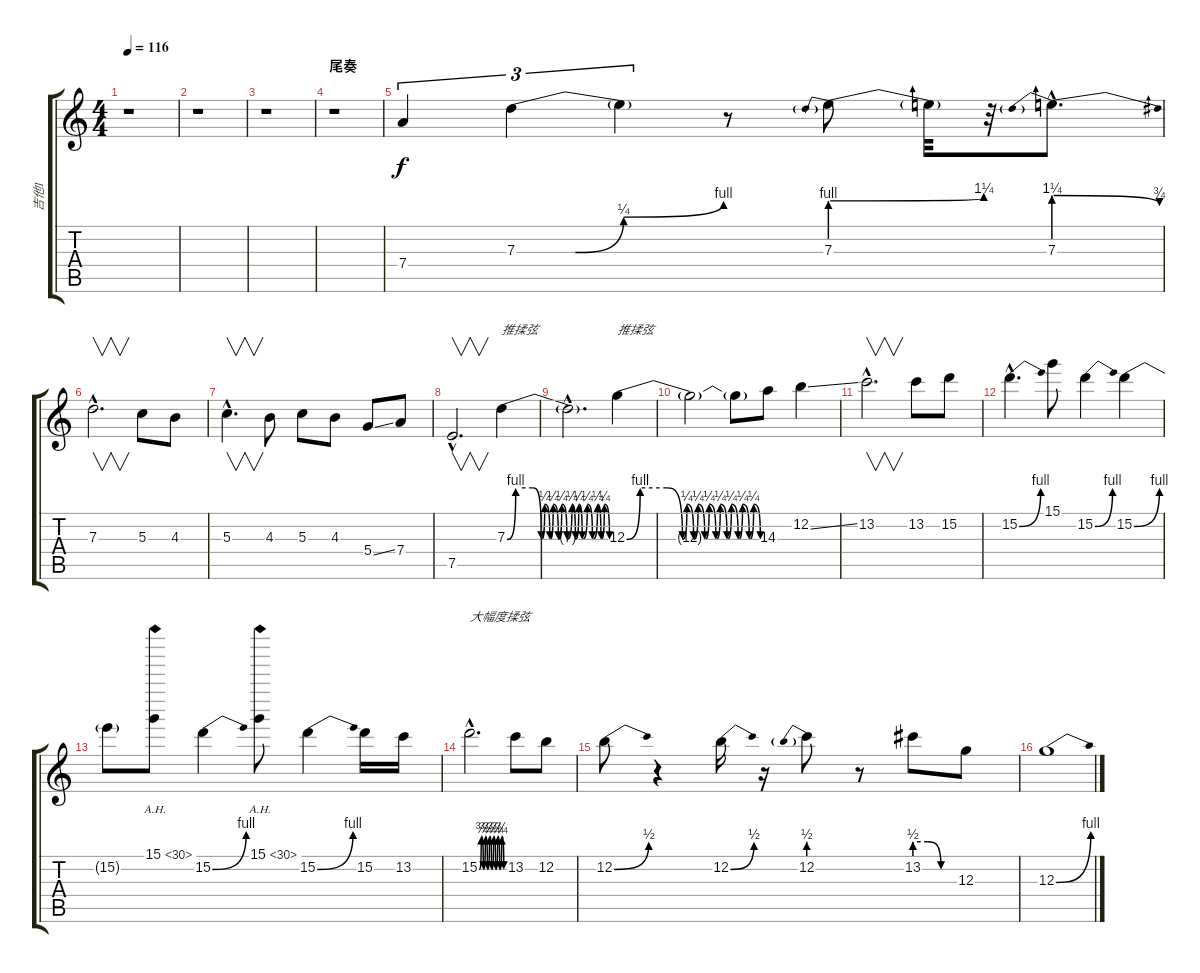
\track ("吉他1" "吉他1") {instrument distortionguitar}
\staff {score tabs}
\tuning (E4 B3 G3 D3 A2 E2) {hide}
\ts (4 4)
\tempo 116
\clef g2
\ks c
r.1{dy f} |
r.1 |
r.1 |
\section ("" "尾奏")
r.1 |
7.4.4{tu (3 2)} 7.3{be (custom 0 0 17 0 31 1 60 4)}.4{tu (3 2)} 7.3{t}.4{tu (3 2)} r.8 7.3{be (prebendbend 0 4 60 5)}.8 7.3{t}.32 r.32 7.3{be (prebendrelease 0 5 60 3) hac}.8{d} |
7.3{hac}.2{v d} 5.3.8 4.3.8 |
5.3{hac}.4{v d} 4.3.8 5.3.8 4.3.8 5.4{ss}.8 7.4.8 |
7.5{hac}.2{v d} 7.3{be (custom 0 0 5 4 15 4 20 0 22 1 25 0 27 1 30 0 32 1 35 0 38 1 40 0 42 1 44 0 47 1 50 0 53 1 55 0 57 1 60 0)}.4{txt "推揉弦"} |
7.3{hac t}.2{d} 12.3{be (custom 0 0 6 4 18 4 25 0 27 1 30 0 32 1 35 0 37 1 40 0 42 1 45 0 47 1 50 0 52 1 55 0 57 1 60 0)}.4{txt "推揉弦"} |
12.3{t}.2 12.3{t}.8 14.3.8 12.2{ss}.4 |
13.2{hac}.2{v d} 13.2.8 15.2.8 |
15.2{be (bend 0 0 60 4) hac}.4{d} 15.1.8 15.2{be (bend 0 0 60 4)}.4 15.2{be (bend 0 0 60 4)}.4 |
15.2{t}.8 15.1{ah 15}.8 15.2{be (bend 0 0 60 4)}.4 15.1{ah 15}.8 15.2{be (bend 0 0 60 4)}.4 15.2.16 13.2.16 |
15.2{be (custom 0 0 5 3 10 0 15 3 20 0 25 3 30 0 35 3 40 0 45 3 50 0 55 3 60 0) hac}.2{d txt "大幅度揉弦"} 13.2.8 12.2.8 |
12.2{be (bend 0 0 60 2)}.8 r.4 12.2{be (bend 0 0 60 2)}.16 r.16 12.2{be (prebend 0 2 60 2)}.8 r.8 13.2{be (custom 0 2 20 2 40 0 60 0)}.8 12.3.8 |
12.3{be (bend 0 0 60 4)}.1
